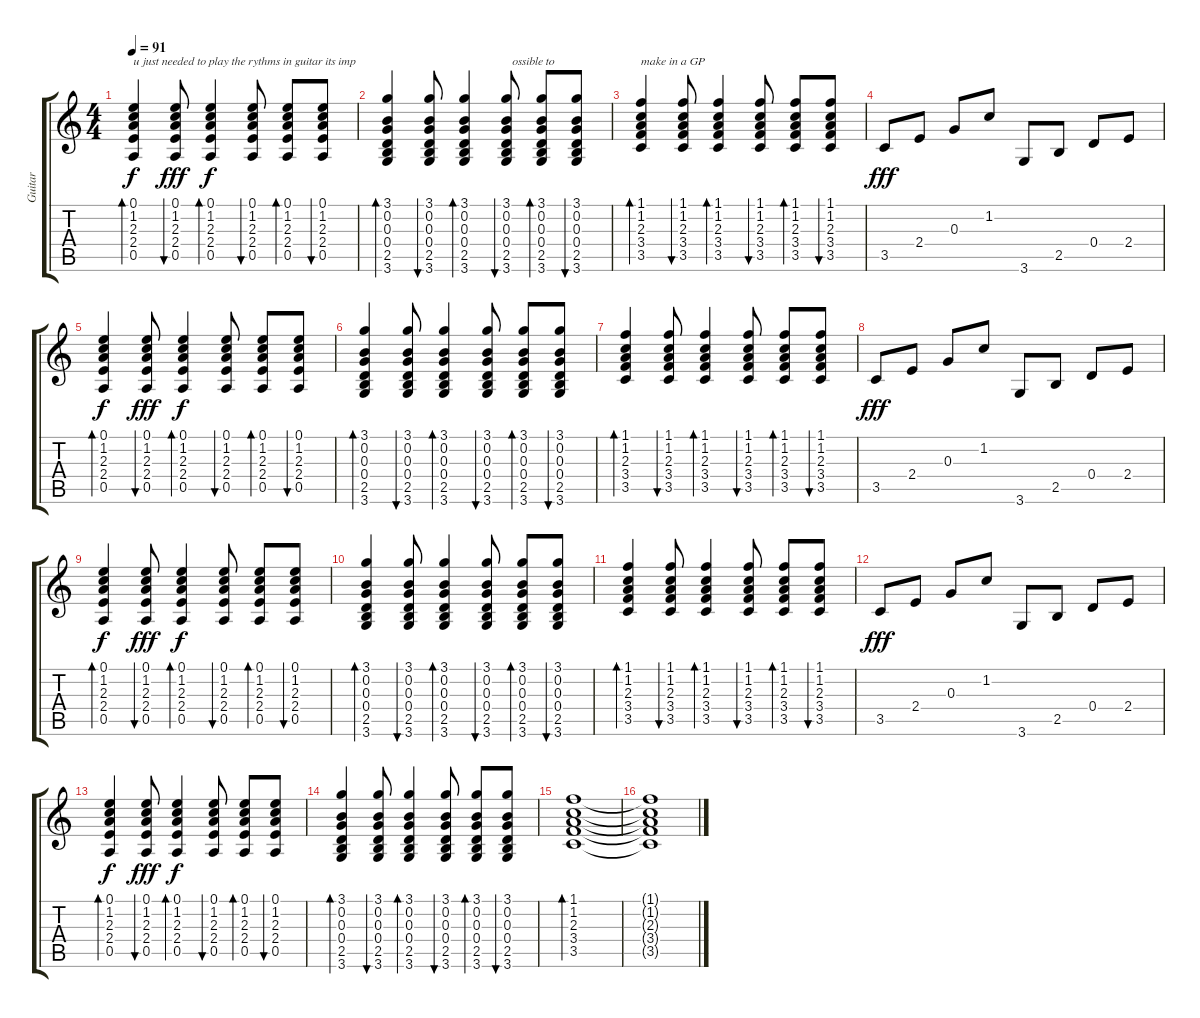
\track ("Guitar" "Guitar") {instrument acousticguitarsteel}
\staff {score tabs}
\tuning (E4 B3 G3 D3 A2 E2) {hide}
\ts (4 4)
\tempo 91
\clef g2
\ks c
(0.1 1.2 2.3 2.4 0.5).4{bd 30 txt "u just needed to play the rythms in guitar its imp" dy f} (0.1 1.2 2.3 2.4 0.5).8{bu 30 dy fff} (0.1 1.2 2.3 2.4 0.5).4{bd 30 dy f} (0.1 1.2 2.3 2.4 0.5).8{bu 30} (0.1 1.2 2.3 2.4 0.5).8{bd 30} (0.1 1.2 2.3 2.4 0.5).8{bu 30} |
(3.1 0.2 0.3 0.4 2.5 3.6).4{bd 30} (3.1 0.2 0.3 0.4 2.5 3.6).8{bu 30} (3.1 0.2 0.3 0.4 2.5 3.6).4{bd 30} (3.1 0.2 0.3 0.4 2.5 3.6).8{bu 30 txt "  ossible to "} (3.1 0.2 0.3 0.4 2.5 3.6).8{bd 30} (3.1 0.2 0.3 0.4 2.5 3.6).8{bu 30} |
(1.1 1.2 2.3 3.4 3.5).4{bd 30 txt "make in a GP"} (1.1 1.2 2.3 3.4 3.5).8{bu 30} (1.1 1.2 2.3 3.4 3.5).4{bd 30} (1.1 1.2 2.3 3.4 3.5).8{bu 30} (1.1 1.2 2.3 3.4 3.5).8{bd 30} (1.1 1.2 2.3 3.4 3.5).8{bu 30} |
3.5.8{dy fff} 2.4.8 0.3.8 1.2.8 3.6.8 2.5.8 0.4.8 2.4.8 |
(0.1 1.2 2.3 2.4 0.5).4{bd 30 dy f} (0.1 1.2 2.3 2.4 0.5).8{bu 30 dy fff} (0.1 1.2 2.3 2.4 0.5).4{bd 30 dy f} (0.1 1.2 2.3 2.4 0.5).8{bu 30} (0.1 1.2 2.3 2.4 0.5).8{bd 30} (0.1 1.2 2.3 2.4 0.5).8{bu 30} |
(3.1 0.2 0.3 0.4 2.5 3.6).4{bd 30} (3.1 0.2 0.3 0.4 2.5 3.6).8{bu 30} (3.1 0.2 0.3 0.4 2.5 3.6).4{bd 30} (3.1 0.2 0.3 0.4 2.5 3.6).8{bu 30} (3.1 0.2 0.3 0.4 2.5 3.6).8{bd 30} (3.1 0.2 0.3 0.4 2.5 3.6).8{bu 30} |
(1.1 1.2 2.3 3.4 3.5).4{bd 30} (1.1 1.2 2.3 3.4 3.5).8{bu 30} (1.1 1.2 2.3 3.4 3.5).4{bd 30} (1.1 1.2 2.3 3.4 3.5).8{bu 30} (1.1 1.2 2.3 3.4 3.5).8{bd 30} (1.1 1.2 2.3 3.4 3.5).8{bu 30} |
3.5.8{dy fff} 2.4.8 0.3.8 1.2.8 3.6.8 2.5.8 0.4.8 2.4.8 |
(0.1 1.2 2.3 2.4 0.5).4{bd 30 dy f} (0.1 1.2 2.3 2.4 0.5).8{bu 30 dy fff} (0.1 1.2 2.3 2.4 0.5).4{bd 30 dy f} (0.1 1.2 2.3 2.4 0.5).8{bu 30} (0.1 1.2 2.3 2.4 0.5).8{bd 30} (0.1 1.2 2.3 2.4 0.5).8{bu 30} |
(3.1 0.2 0.3 0.4 2.5 3.6).4{bd 30} (3.1 0.2 0.3 0.4 2.5 3.6).8{bu 30} (3.1 0.2 0.3 0.4 2.5 3.6).4{bd 30} (3.1 0.2 0.3 0.4 2.5 3.6).8{bu 30} (3.1 0.2 0.3 0.4 2.5 3.6).8{bd 30} (3.1 0.2 0.3 0.4 2.5 3.6).8{bu 30} |
(1.1 1.2 2.3 3.4 3.5).4{bd 30} (1.1 1.2 2.3 3.4 3.5).8{bu 30} (1.1 1.2 2.3 3.4 3.5).4{bd 30} (1.1 1.2 2.3 3.4 3.5).8{bu 30} (1.1 1.2 2.3 3.4 3.5).8{bd 30} (1.1 1.2 2.3 3.4 3.5).8{bu 30} |
3.5.8{dy fff} 2.4.8 0.3.8 1.2.8 3.6.8 2.5.8 0.4.8 2.4.8 |
(0.1 1.2 2.3 2.4 0.5).4{bd 30 dy f} (0.1 1.2 2.3 2.4 0.5).8{bu 30 dy fff} (0.1 1.2 2.3 2.4 0.5).4{bd 30 dy f} (0.1 1.2 2.3 2.4 0.5).8{bu 30} (0.1 1.2 2.3 2.4 0.5).8{bd 30} (0.1 1.2 2.3 2.4 0.5).8{bu 30} |
(3.1 0.2 0.3 0.4 2.5 3.6).4{bd 30} (3.1 0.2 0.3 0.4 2.5 3.6).8{bu 30} (3.1 0.2 0.3 0.4 2.5 3.6).4{bd 30} (3.1 0.2 0.3 0.4 2.5 3.6).8{bu 30} (3.1 0.2 0.3 0.4 2.5 3.6).8{bd 30} (3.1 0.2 0.3 0.4 2.5 3.6).8{bu 30} |
(1.1 1.2 2.3 3.4 3.5).1{bd 120} |
(1.1{t} 1.2{t} 2.3{t} 3.4{t} 3.5{t}).1
